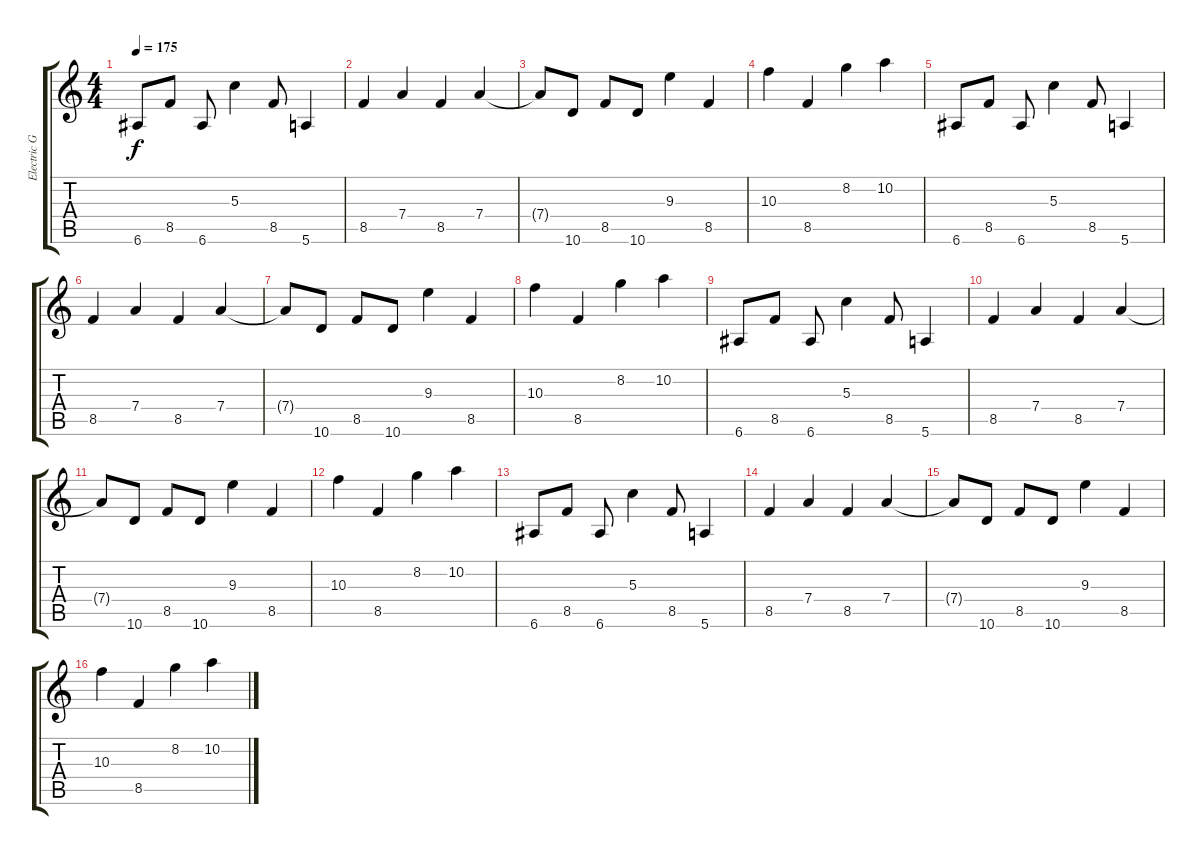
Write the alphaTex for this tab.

\track ("Electric Guitar (Solo)" "Electric G") {instrument electricguitarclean}
\staff {score tabs}
\tuning (E4 B3 G3 D3 A2 E2) {hide}
\ts (4 4)
\tempo 175
\clef g2
\ks c
6.6.8{dy f instrument electricguitarclean} 8.5.8 6.6.8 5.3.4 8.5.8 5.6.4 |
8.5.4 7.4.4 8.5.4 7.4.4 |
7.4{t}.8 10.6.8 8.5.8 10.6.8 9.3.4 8.5.4 |
10.3.4 8.5.4 8.2.4 10.2.4 |
6.6.8 8.5.8 6.6.8 5.3.4 8.5.8 5.6.4 |
8.5.4 7.4.4 8.5.4 7.4.4 |
7.4{t}.8 10.6.8 8.5.8 10.6.8 9.3.4 8.5.4 |
10.3.4 8.5.4 8.2.4 10.2.4 |
6.6.8 8.5.8 6.6.8 5.3.4 8.5.8 5.6.4 |
8.5.4 7.4.4 8.5.4 7.4.4 |
7.4{t}.8 10.6.8 8.5.8 10.6.8 9.3.4 8.5.4 |
10.3.4 8.5.4 8.2.4 10.2.4 |
6.6.8 8.5.8 6.6.8 5.3.4 8.5.8 5.6.4 |
8.5.4 7.4.4 8.5.4 7.4.4 |
7.4{t}.8 10.6.8 8.5.8 10.6.8 9.3.4 8.5.4 |
10.3.4 8.5.4 8.2.4 10.2.4
